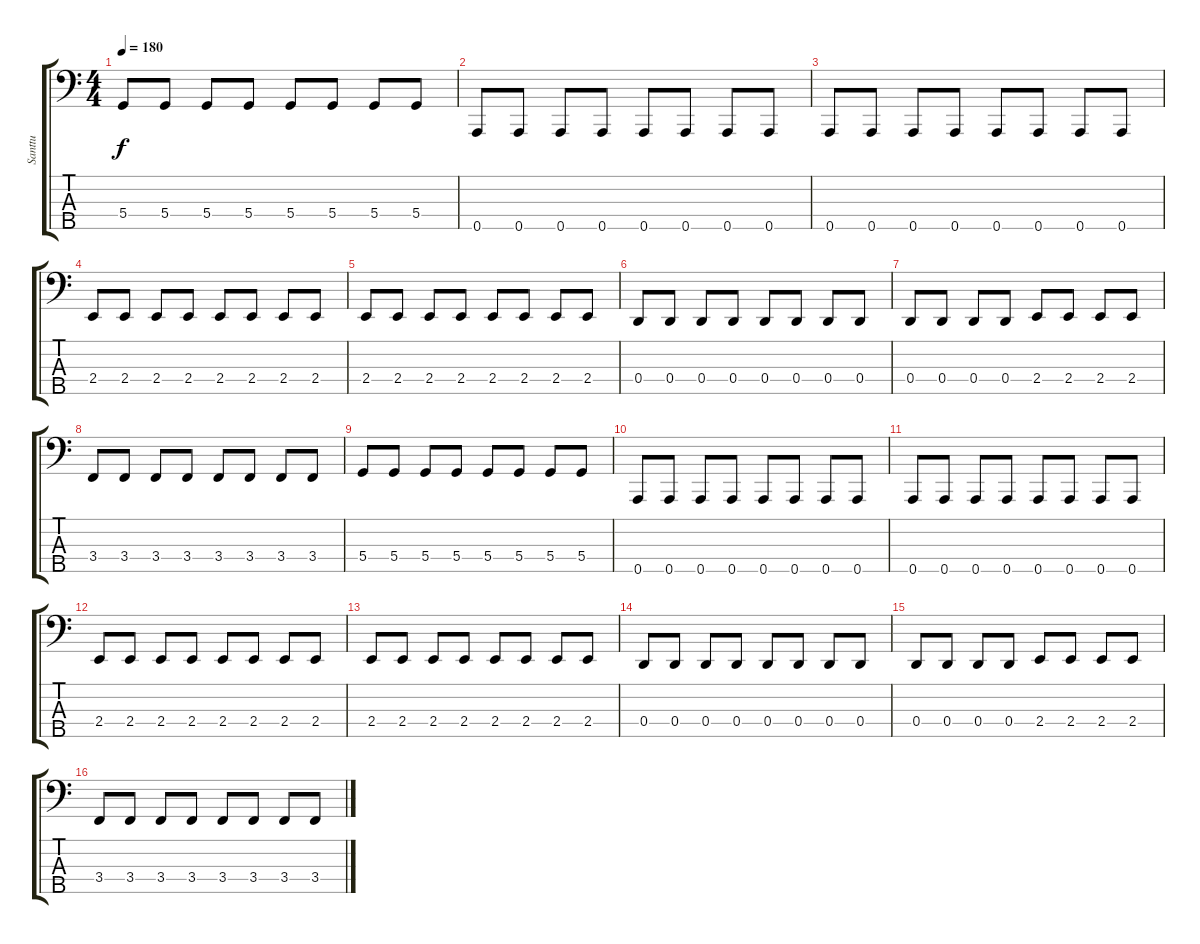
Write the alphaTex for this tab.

\track ("Santtu" "Santtu") {instrument electricbasspick}
\staff {score tabs}
\tuning (G2 D2 A1 D1 A0) {hide}
\ts (4 4)
\tempo 180
\clef f4
\ks c
5.4.8{dy f} 5.4.8 5.4.8 5.4.8 5.4.8 5.4.8 5.4.8 5.4.8 |
0.5.8{volume 9} 0.5.8 0.5.8 0.5.8 0.5.8 0.5.8 0.5.8 0.5.8 |
0.5.8 0.5.8 0.5.8 0.5.8 0.5.8 0.5.8 0.5.8 0.5.8 |
2.4.8 2.4.8 2.4.8 2.4.8 2.4.8 2.4.8 2.4.8 2.4.8 |
2.4.8 2.4.8 2.4.8 2.4.8 2.4.8 2.4.8 2.4.8 2.4.8 |
0.4.8{volume 8} 0.4.8 0.4.8 0.4.8 0.4.8 0.4.8 0.4.8 0.4.8 |
0.4.8 0.4.8 0.4.8 0.4.8 2.4.8 2.4.8 2.4.8 2.4.8 |
3.4.8 3.4.8 3.4.8 3.4.8 3.4.8 3.4.8 3.4.8 3.4.8 |
5.4.8 5.4.8 5.4.8 5.4.8 5.4.8 5.4.8 5.4.8 5.4.8 |
0.5.8{volume 7} 0.5.8 0.5.8 0.5.8 0.5.8 0.5.8 0.5.8 0.5.8 |
0.5.8 0.5.8 0.5.8 0.5.8 0.5.8 0.5.8 0.5.8 0.5.8 |
2.4.8 2.4.8 2.4.8 2.4.8 2.4.8 2.4.8 2.4.8 2.4.8 |
2.4.8 2.4.8 2.4.8 2.4.8 2.4.8 2.4.8 2.4.8 2.4.8 |
0.4.8{volume 6} 0.4.8 0.4.8 0.4.8 0.4.8 0.4.8 0.4.8 0.4.8 |
0.4.8 0.4.8 0.4.8 0.4.8 2.4.8 2.4.8 2.4.8 2.4.8 |
3.4.8 3.4.8 3.4.8 3.4.8 3.4.8 3.4.8 3.4.8 3.4.8
